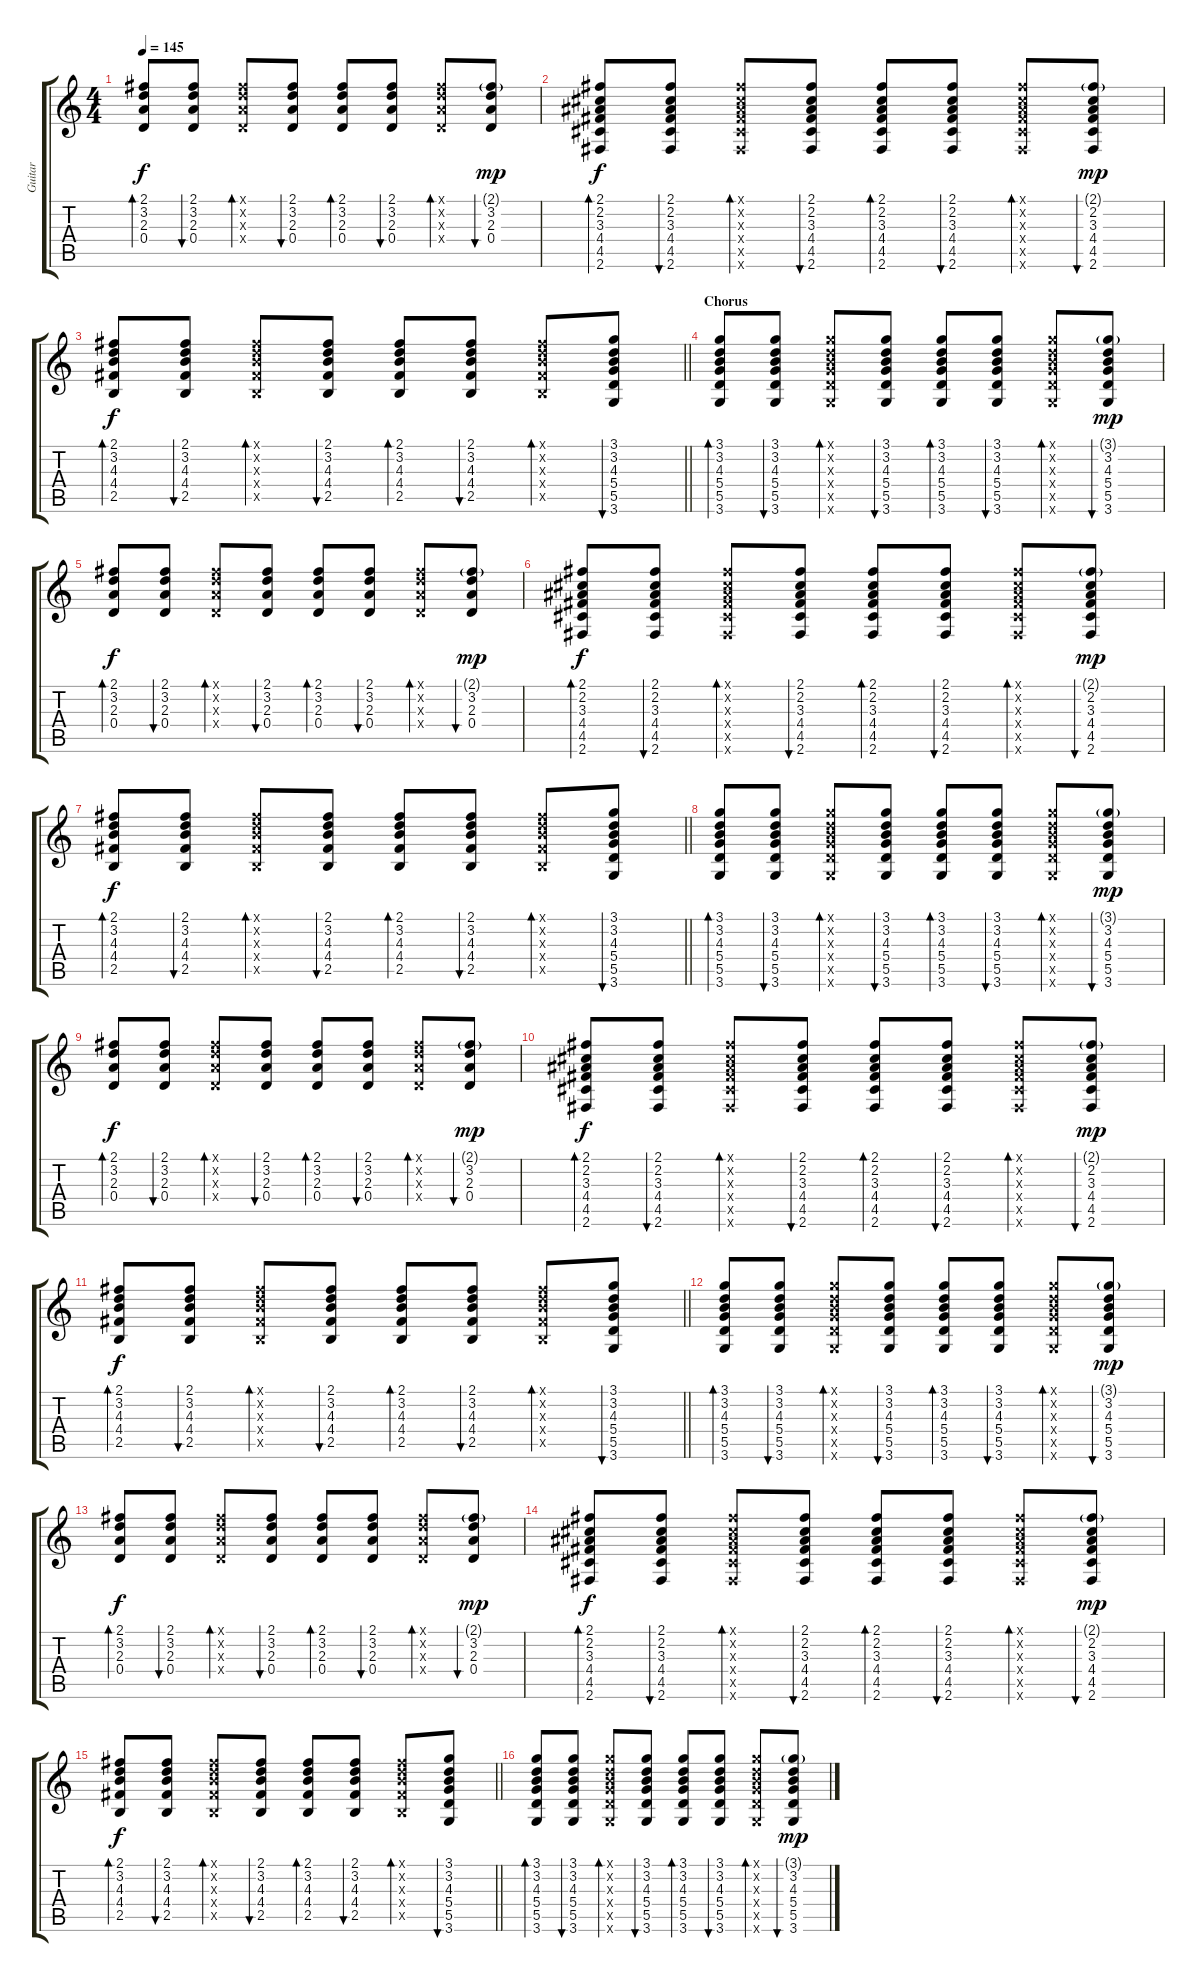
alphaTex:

\track ("Guitar" "Guitar") {instrument acousticguitarsteel}
\staff {score tabs}
\tuning (E4 B3 G3 D3 A2 E2) {hide}
\ts (4 4)
\tempo 145
\clef g2
\ks c
(2.1 3.2 2.3 0.4).8{bd 30 dy f} (2.1 3.2 2.3 0.4).8{bu 30} (2.1{x} 3.2{x} 2.3{x} 0.4{x}).8{bd 30} (2.1 3.2 2.3 0.4).8{bu 30} (2.1 3.2 2.3 0.4).8{bd 30} (2.1 3.2 2.3 0.4).8{bu 30} (2.1{x} 3.2{x} 2.3{x} 0.4{x}).8{bd 30} (2.1{g} 3.2 2.3 0.4).8{bu 30 dy mp} |
(2.1 2.2 3.3 4.4 4.5 2.6).8{bd 30 dy f} (2.1 2.2 3.3 4.4 4.5 2.6).8{bu 30} (2.1{x} 2.2{x} 3.3{x} 4.4{x} 4.5{x} 2.6{x}).8{bd 30} (2.1 2.2 3.3 4.4 4.5 2.6).8{bu 30} (2.1 2.2 3.3 4.4 4.5 2.6).8{bd 30} (2.1 2.2 3.3 4.4 4.5 2.6).8{bu 30} (2.1{x} 2.2{x} 3.3{x} 4.4{x} 4.5{x} 2.6{x}).8{bd 30} (2.1{g} 2.2 3.3 4.4 4.5 2.6).8{bu 30 dy mp} |
\barLineRight lightlight
(2.1 3.2 4.3 4.4 2.5).8{bd 30 dy f} (2.1 3.2 4.3 4.4 2.5).8{bu 30} (2.1{x} 3.2{x} 4.3{x} 4.4{x} 2.5{x}).8{bd 30} (2.1 3.2 4.3 4.4 2.5).8{bu 30} (2.1 3.2 4.3 4.4 2.5).8{bd 30} (2.1 3.2 4.3 4.4 2.5).8{bu 30} (2.1{x} 3.2{x} 4.3{x} 4.4{x} 2.5{x}).8{bd 30} (3.1 3.2 4.3 5.4 5.5 3.6).8{bu 30} |
\section ("" "Chorus")
(3.1 3.2 4.3 5.4 5.5 3.6).8{bd 30} (3.1 3.2 4.3 5.4 5.5 3.6).8{bu 30} (3.1{x} 3.2{x} 4.3{x} 5.4{x} 5.5{x} 3.6{x}).8{bd 30} (3.1 3.2 4.3 5.4 5.5 3.6).8{bu 30} (3.1 3.2 4.3 5.4 5.5 3.6).8{bd 30} (3.1 3.2 4.3 5.4 5.5 3.6).8{bu 30} (3.1{x} 3.2{x} 4.3{x} 5.4{x} 5.5{x} 3.6{x}).8{bd 30} (3.1{g} 3.2 4.3 5.4 5.5 3.6).8{bu 30 dy mp} |
(2.1 3.2 2.3 0.4).8{bd 30 dy f} (2.1 3.2 2.3 0.4).8{bu 30} (2.1{x} 3.2{x} 2.3{x} 0.4{x}).8{bd 30} (2.1 3.2 2.3 0.4).8{bu 30} (2.1 3.2 2.3 0.4).8{bd 30} (2.1 3.2 2.3 0.4).8{bu 30} (2.1{x} 3.2{x} 2.3{x} 0.4{x}).8{bd 30} (2.1{g} 3.2 2.3 0.4).8{bu 30 dy mp} |
(2.1 2.2 3.3 4.4 4.5 2.6).8{bd 30 dy f} (2.1 2.2 3.3 4.4 4.5 2.6).8{bu 30} (2.1{x} 2.2{x} 3.3{x} 4.4{x} 4.5{x} 2.6{x}).8{bd 30} (2.1 2.2 3.3 4.4 4.5 2.6).8{bu 30} (2.1 2.2 3.3 4.4 4.5 2.6).8{bd 30} (2.1 2.2 3.3 4.4 4.5 2.6).8{bu 30} (2.1{x} 2.2{x} 3.3{x} 4.4{x} 4.5{x} 2.6{x}).8{bd 30} (2.1{g} 2.2 3.3 4.4 4.5 2.6).8{bu 30 dy mp} |
\barLineRight lightlight
(2.1 3.2 4.3 4.4 2.5).8{bd 30 dy f} (2.1 3.2 4.3 4.4 2.5).8{bu 30} (2.1{x} 3.2{x} 4.3{x} 4.4{x} 2.5{x}).8{bd 30} (2.1 3.2 4.3 4.4 2.5).8{bu 30} (2.1 3.2 4.3 4.4 2.5).8{bd 30} (2.1 3.2 4.3 4.4 2.5).8{bu 30} (2.1{x} 3.2{x} 4.3{x} 4.4{x} 2.5{x}).8{bd 30} (3.1 3.2 4.3 5.4 5.5 3.6).8{bu 30} |
(3.1 3.2 4.3 5.4 5.5 3.6).8{bd 30} (3.1 3.2 4.3 5.4 5.5 3.6).8{bu 30} (3.1{x} 3.2{x} 4.3{x} 5.4{x} 5.5{x} 3.6{x}).8{bd 30} (3.1 3.2 4.3 5.4 5.5 3.6).8{bu 30} (3.1 3.2 4.3 5.4 5.5 3.6).8{bd 30} (3.1 3.2 4.3 5.4 5.5 3.6).8{bu 30} (3.1{x} 3.2{x} 4.3{x} 5.4{x} 5.5{x} 3.6{x}).8{bd 30} (3.1{g} 3.2 4.3 5.4 5.5 3.6).8{bu 30 dy mp} |
(2.1 3.2 2.3 0.4).8{bd 30 dy f} (2.1 3.2 2.3 0.4).8{bu 30} (2.1{x} 3.2{x} 2.3{x} 0.4{x}).8{bd 30} (2.1 3.2 2.3 0.4).8{bu 30} (2.1 3.2 2.3 0.4).8{bd 30} (2.1 3.2 2.3 0.4).8{bu 30} (2.1{x} 3.2{x} 2.3{x} 0.4{x}).8{bd 30} (2.1{g} 3.2 2.3 0.4).8{bu 30 dy mp} |
(2.1 2.2 3.3 4.4 4.5 2.6).8{bd 30 dy f} (2.1 2.2 3.3 4.4 4.5 2.6).8{bu 30} (2.1{x} 2.2{x} 3.3{x} 4.4{x} 4.5{x} 2.6{x}).8{bd 30} (2.1 2.2 3.3 4.4 4.5 2.6).8{bu 30} (2.1 2.2 3.3 4.4 4.5 2.6).8{bd 30} (2.1 2.2 3.3 4.4 4.5 2.6).8{bu 30} (2.1{x} 2.2{x} 3.3{x} 4.4{x} 4.5{x} 2.6{x}).8{bd 30} (2.1{g} 2.2 3.3 4.4 4.5 2.6).8{bu 30 dy mp} |
\barLineRight lightlight
(2.1 3.2 4.3 4.4 2.5).8{bd 30 dy f} (2.1 3.2 4.3 4.4 2.5).8{bu 30} (2.1{x} 3.2{x} 4.3{x} 4.4{x} 2.5{x}).8{bd 30} (2.1 3.2 4.3 4.4 2.5).8{bu 30} (2.1 3.2 4.3 4.4 2.5).8{bd 30} (2.1 3.2 4.3 4.4 2.5).8{bu 30} (2.1{x} 3.2{x} 4.3{x} 4.4{x} 2.5{x}).8{bd 30} (3.1 3.2 4.3 5.4 5.5 3.6).8{bu 30} |
(3.1 3.2 4.3 5.4 5.5 3.6).8{bd 30} (3.1 3.2 4.3 5.4 5.5 3.6).8{bu 30} (3.1{x} 3.2{x} 4.3{x} 5.4{x} 5.5{x} 3.6{x}).8{bd 30} (3.1 3.2 4.3 5.4 5.5 3.6).8{bu 30} (3.1 3.2 4.3 5.4 5.5 3.6).8{bd 30} (3.1 3.2 4.3 5.4 5.5 3.6).8{bu 30} (3.1{x} 3.2{x} 4.3{x} 5.4{x} 5.5{x} 3.6{x}).8{bd 30} (3.1{g} 3.2 4.3 5.4 5.5 3.6).8{bu 30 dy mp} |
(2.1 3.2 2.3 0.4).8{bd 30 dy f} (2.1 3.2 2.3 0.4).8{bu 30} (2.1{x} 3.2{x} 2.3{x} 0.4{x}).8{bd 30} (2.1 3.2 2.3 0.4).8{bu 30} (2.1 3.2 2.3 0.4).8{bd 30} (2.1 3.2 2.3 0.4).8{bu 30} (2.1{x} 3.2{x} 2.3{x} 0.4{x}).8{bd 30} (2.1{g} 3.2 2.3 0.4).8{bu 30 dy mp} |
(2.1 2.2 3.3 4.4 4.5 2.6).8{bd 30 dy f} (2.1 2.2 3.3 4.4 4.5 2.6).8{bu 30} (2.1{x} 2.2{x} 3.3{x} 4.4{x} 4.5{x} 2.6{x}).8{bd 30} (2.1 2.2 3.3 4.4 4.5 2.6).8{bu 30} (2.1 2.2 3.3 4.4 4.5 2.6).8{bd 30} (2.1 2.2 3.3 4.4 4.5 2.6).8{bu 30} (2.1{x} 2.2{x} 3.3{x} 4.4{x} 4.5{x} 2.6{x}).8{bd 30} (2.1{g} 2.2 3.3 4.4 4.5 2.6).8{bu 30 dy mp} |
\barLineRight lightlight
(2.1 3.2 4.3 4.4 2.5).8{bd 30 dy f} (2.1 3.2 4.3 4.4 2.5).8{bu 30} (2.1{x} 3.2{x} 4.3{x} 4.4{x} 2.5{x}).8{bd 30} (2.1 3.2 4.3 4.4 2.5).8{bu 30} (2.1 3.2 4.3 4.4 2.5).8{bd 30} (2.1 3.2 4.3 4.4 2.5).8{bu 30} (2.1{x} 3.2{x} 4.3{x} 4.4{x} 2.5{x}).8{bd 30} (3.1 3.2 4.3 5.4 5.5 3.6).8{bu 30} |
(3.1 3.2 4.3 5.4 5.5 3.6).8{bd 30} (3.1 3.2 4.3 5.4 5.5 3.6).8{bu 30} (3.1{x} 3.2{x} 4.3{x} 5.4{x} 5.5{x} 3.6{x}).8{bd 30} (3.1 3.2 4.3 5.4 5.5 3.6).8{bu 30} (3.1 3.2 4.3 5.4 5.5 3.6).8{bd 30} (3.1 3.2 4.3 5.4 5.5 3.6).8{bu 30} (3.1{x} 3.2{x} 4.3{x} 5.4{x} 5.5{x} 3.6{x}).8{bd 30} (3.1{g} 3.2 4.3 5.4 5.5 3.6).8{bu 30 dy mp}
